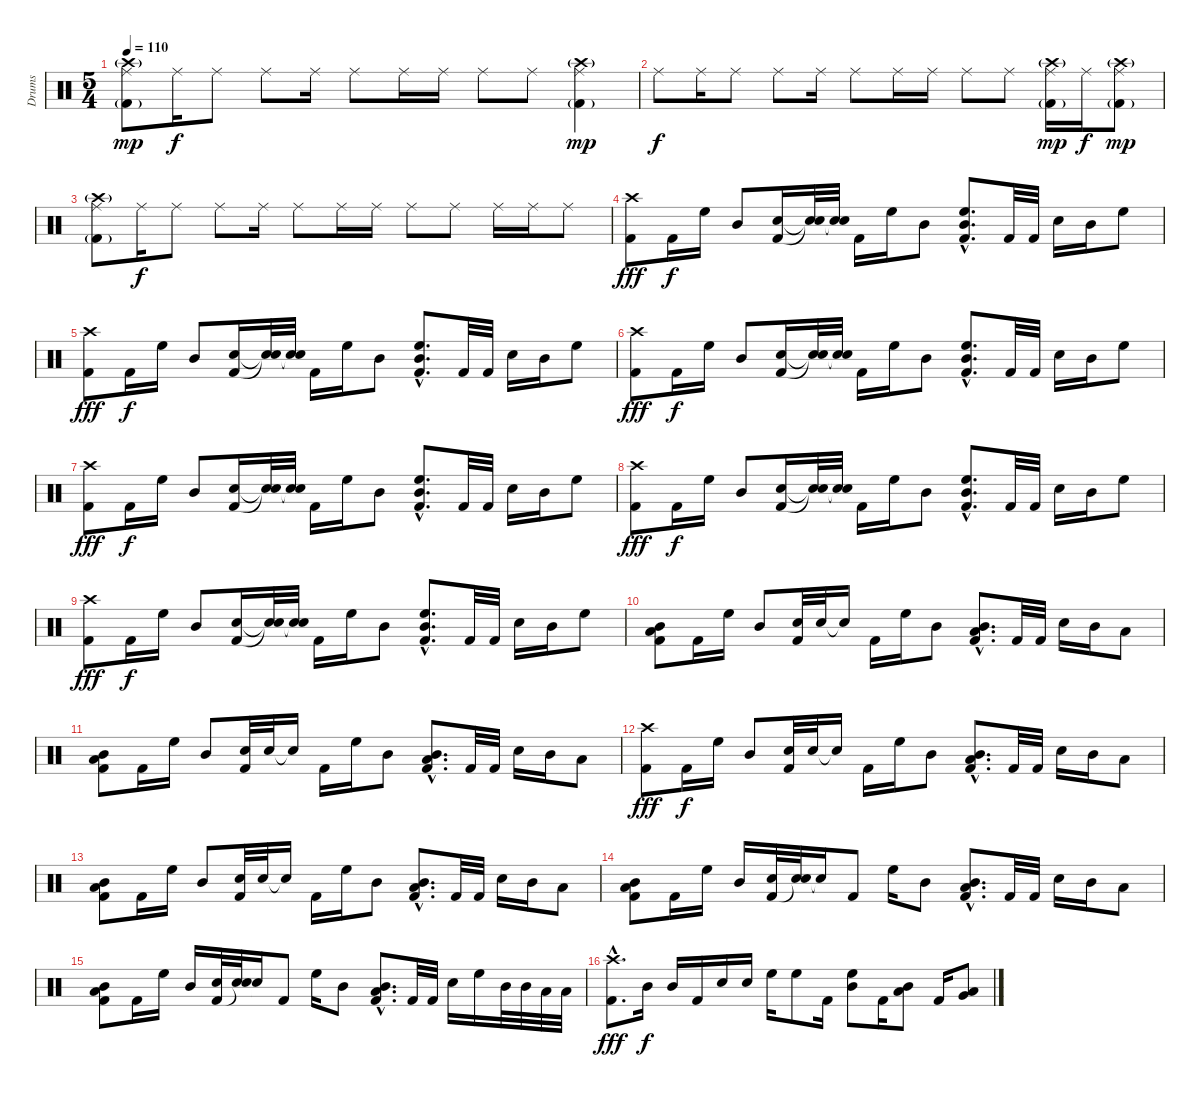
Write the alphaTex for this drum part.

\track ("Drums" "Drums") {instrument percussion}
\staff {score}
\articulation defaults
\ts (5 4)
\tempo 110
\clef neutral
\ks c
("Crash high (hit)"{g} "Ride (middle)" "Kick (hit) 2"{g}).8{dy mp} "Ride (middle)".16{dy f} "Ride (middle)".8 "Ride (middle)".8 "Ride (middle)".16 "Ride (middle)".8 "Ride (middle)".16 "Ride (middle)".16 "Ride (middle)".8 "Ride (middle)".8 ("Crash high (hit)"{g} "Ride (middle)" "Kick (hit) 2"{g}).4{dy mp} |
"Ride (middle)".8{dy f} "Ride (middle)".16 "Ride (middle)".8 "Ride (middle)".8 "Ride (middle)".16 "Ride (middle)".8 "Ride (middle)".16 "Ride (middle)".16 "Ride (middle)".8 "Ride (middle)".8 ("Crash high (hit)"{g} "Ride (middle)" "Kick (hit) 2"{g}).16{dy mp} "Ride (middle)".16{dy f} ("Crash high (hit)"{g} "Ride (middle)" "Kick (hit) 2"{g}).8{dy mp} |
("Crash high (hit)"{g} "Ride (middle)" "Kick (hit) 2"{g}).8 "Ride (middle)".16{dy f} "Ride (middle)".8 "Ride (middle)".8 "Ride (middle)".16 "Ride (middle)".8 "Ride (middle)".16 "Ride (middle)".16 "Ride (middle)".8 "Ride (middle)".8 "Ride (middle)".16 "Ride (middle)".16 "Ride (middle)".8 |
("Crash high (hit)" "Kick (hit) 2").8{dy fff} "Kick (hit) 2".16{dy f} "High Floor Tom (hit)".16 "Mid Tom (hit)".8 ("Snare (hit) 2" "Kick (hit) 2").16 ("Snare (hit)"{t} "Snare (hit)"{t}).32 ("Snare (hit) 2" "Snare (hit)"{t}).32 "Kick (hit) 2".16 "High Floor Tom (hit)".16 "Mid Tom (hit)".8 ("Mid Tom (hit)"{hac} "High Floor Tom (hit)"{hac} "Kick (hit) 2"{hac}).8{d} "Kick (hit) 2".32 "Kick (hit) 2".32 "Snare (hit) 2".16 "Mid Tom (hit)".16 "High Floor Tom (hit)".8 |
("Crash high (hit)" "Kick (hit) 2").8{dy fff} "Kick (hit) 2".16{dy f} "High Floor Tom (hit)".16 "Mid Tom (hit)".8 ("Snare (hit) 2" "Kick (hit) 2").16 ("Snare (hit)"{t} "Snare (hit)"{t}).32 ("Snare (hit) 2" "Snare (hit)"{t}).32 "Kick (hit) 2".16 "High Floor Tom (hit)".16 "Mid Tom (hit)".8 ("Mid Tom (hit)"{hac} "High Floor Tom (hit)"{hac} "Kick (hit) 2"{hac}).8{d} "Kick (hit) 2".32 "Kick (hit) 2".32 "Snare (hit) 2".16 "Mid Tom (hit)".16 "High Floor Tom (hit)".8 |
("Crash high (hit)" "Kick (hit) 2").8{dy fff} "Kick (hit) 2".16{dy f} "High Floor Tom (hit)".16 "Mid Tom (hit)".8 ("Snare (hit) 2" "Kick (hit) 2").16 ("Snare (hit)"{t} "Snare (hit)"{t}).32 ("Snare (hit) 2" "Snare (hit)"{t}).32 "Kick (hit) 2".16 "High Floor Tom (hit)".16 "Mid Tom (hit)".8 ("Mid Tom (hit)"{hac} "High Floor Tom (hit)"{hac} "Kick (hit) 2"{hac}).8{d} "Kick (hit) 2".32 "Kick (hit) 2".32 "Snare (hit) 2".16 "Mid Tom (hit)".16 "High Floor Tom (hit)".8 |
("Crash high (hit)" "Kick (hit) 2").8{dy fff} "Kick (hit) 2".16{dy f} "High Floor Tom (hit)".16 "Mid Tom (hit)".8 ("Snare (hit) 2" "Kick (hit) 2").16 ("Snare (hit)"{t} "Snare (hit)"{t}).32 ("Snare (hit) 2" "Snare (hit)"{t}).32 "Kick (hit) 2".16 "High Floor Tom (hit)".16 "Mid Tom (hit)".8 ("Mid Tom (hit)"{hac} "High Floor Tom (hit)"{hac} "Kick (hit) 2"{hac}).8{d} "Kick (hit) 2".32 "Kick (hit) 2".32 "Snare (hit) 2".16 "Mid Tom (hit)".16 "High Floor Tom (hit)".8 |
("Crash high (hit)" "Kick (hit) 2").8{dy fff} "Kick (hit) 2".16{dy f} "High Floor Tom (hit)".16 "Mid Tom (hit)".8 ("Snare (hit) 2" "Kick (hit) 2").16 ("Snare (hit)"{t} "Snare (hit)"{t}).32 ("Snare (hit) 2" "Snare (hit)"{t}).32 "Kick (hit) 2".16 "High Floor Tom (hit)".16 "Mid Tom (hit)".8 ("Mid Tom (hit)"{hac} "High Floor Tom (hit)"{hac} "Kick (hit) 2"{hac}).8{d} "Kick (hit) 2".32 "Kick (hit) 2".32 "Snare (hit) 2".16 "Mid Tom (hit)".16 "High Floor Tom (hit)".8 |
("Crash high (hit)" "Kick (hit) 2").8{dy fff} "Kick (hit) 2".16{dy f} "High Floor Tom (hit)".16 "Mid Tom (hit)".8 ("Snare (hit) 2" "Kick (hit) 2").16 ("Snare (hit)"{t} "Snare (hit)"{t}).32 ("Snare (hit) 2" "Snare (hit)"{t}).32 "Kick (hit) 2".16 "High Floor Tom (hit)".16 "Mid Tom (hit)".8 ("Mid Tom (hit)"{hac} "High Floor Tom (hit)"{hac} "Kick (hit) 2"{hac}).8{d} "Kick (hit) 2".32 "Kick (hit) 2".32 "Snare (hit) 2".16 "Mid Tom (hit)".16 "High Floor Tom (hit)".8 |
("Mid Tom (hit)" "Low Floor Tom (hit)" "Kick (hit) 2").8 "Kick (hit) 2".16 "High Floor Tom (hit)".16 "Mid Tom (hit)".8 ("Snare (hit) 2" "Kick (hit) 2").32 "Snare (hit) 2".32 "Snare (hit)"{t}.16 "Kick (hit) 2".16 "High Floor Tom (hit)".16 "Mid Tom (hit)".8 ("Mid Tom (hit)"{hac} "Low Floor Tom (hit)"{hac} "Kick (hit) 2"{hac}).8{d} "Kick (hit) 2".32 "Kick (hit) 2".32 "Snare (hit) 2".16 "Mid Tom (hit)".16 "Low Floor Tom (hit)".8 |
("Mid Tom (hit)" "Low Floor Tom (hit)" "Kick (hit) 2").8 "Kick (hit) 2".16 "High Floor Tom (hit)".16 "Mid Tom (hit)".8 ("Snare (hit) 2" "Kick (hit) 2").32 "Snare (hit) 2".32 "Snare (hit)"{t}.16 "Kick (hit) 2".16 "High Floor Tom (hit)".16 "Mid Tom (hit)".8 ("Mid Tom (hit)"{hac} "Low Floor Tom (hit)"{hac} "Kick (hit) 2"{hac}).8{d} "Kick (hit) 2".32 "Kick (hit) 2".32 "Snare (hit) 2".16 "Mid Tom (hit)".16 "Low Floor Tom (hit)".8 |
("Crash high (hit)" "Kick (hit) 2").8{dy fff} "Kick (hit) 2".16{dy f} "High Floor Tom (hit)".16 "Mid Tom (hit)".8 ("Snare (hit) 2" "Kick (hit) 2").32 "Snare (hit) 2".32 "Snare (hit)"{t}.16 "Kick (hit) 2".16 "High Floor Tom (hit)".16 "Mid Tom (hit)".8 ("Mid Tom (hit)"{hac} "Low Floor Tom (hit)"{hac} "Kick (hit) 2"{hac}).8{d} "Kick (hit) 2".32 "Kick (hit) 2".32 "Snare (hit) 2".16 "Mid Tom (hit)".16 "Low Floor Tom (hit)".8 |
("Mid Tom (hit)" "Low Floor Tom (hit)" "Kick (hit) 2").8 "Kick (hit) 2".16 "High Floor Tom (hit)".16 "Mid Tom (hit)".8 ("Snare (hit) 2" "Kick (hit) 2").32 "Snare (hit) 2".32 "Snare (hit)"{t}.16 "Kick (hit) 2".16 "High Floor Tom (hit)".16 "Mid Tom (hit)".8 ("Mid Tom (hit)"{hac} "Low Floor Tom (hit)"{hac} "Kick (hit) 2"{hac}).8{d} "Kick (hit) 2".32 "Kick (hit) 2".32 "Snare (hit) 2".16 "Mid Tom (hit)".16 "Low Floor Tom (hit)".8 |
("Mid Tom (hit)" "Low Floor Tom (hit)" "Kick (hit) 2").8 "Kick (hit) 2".16 "High Floor Tom (hit)".16 "Mid Tom (hit)".16 ("Snare (hit) 2" "Kick (hit) 2").32 ("Snare (hit) 2" "Snare (hit)"{t}).32 "Snare (hit)"{t}.16 "Kick (hit) 2".8 "High Floor Tom (hit)".16 "Mid Tom (hit)".8 ("Mid Tom (hit)"{hac} "Low Floor Tom (hit)"{hac} "Kick (hit) 2"{hac}).8{d} "Kick (hit) 2".32 "Kick (hit) 2".32 "Snare (hit) 2".16 "Mid Tom (hit)".16 "Low Floor Tom (hit)".8 |
("Mid Tom (hit)" "Low Floor Tom (hit)" "Kick (hit) 2").8 "Kick (hit) 2".16 "High Floor Tom (hit)".16 "Mid Tom (hit)".16 ("Snare (hit) 2" "Kick (hit) 2").32 ("Snare (hit) 2" "Snare (hit)"{t}).32 "Snare (hit)"{t}.16 "Kick (hit) 2".8 "High Floor Tom (hit)".16 "Mid Tom (hit)".8 ("Mid Tom (hit)"{hac} "Low Floor Tom (hit)"{hac} "Kick (hit) 2"{hac}).8{d} "Kick (hit) 2".32 "Kick (hit) 2".32 "Snare (hit) 2".16 "High Floor Tom (hit)".16 "Mid Tom (hit)".32 "Mid Tom (hit)".32 "Low Floor Tom (hit)".32 "Low Floor Tom (hit)".32 |
("Crash high (hit)"{hac} "Kick (hit) 2"{hac}).8{d dy fff} "Mid Tom (hit)".16{dy f} "Mid Tom (hit)".16 "Kick (hit) 2".16 "Snare (hit) 2".16 "Snare (hit) 2".16 "High Floor Tom (hit)".16 "High Floor Tom (hit)".8 "Kick (hit) 2".16 ("High Floor Tom (hit)" "Mid Tom (hit)").8 "Kick (hit) 2".16 ("Mid Tom (hit)" "Low Floor Tom (hit)").8 "Kick (hit) 2".16 ("Low Floor Tom (hit)" "Very Low Tom (hit)").8
